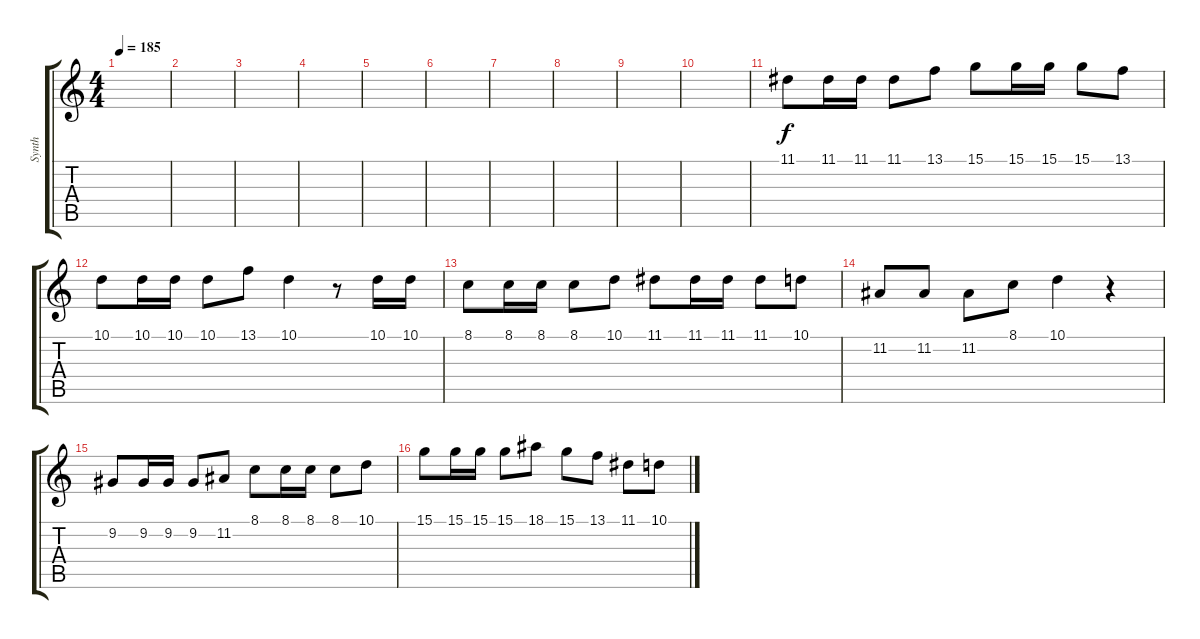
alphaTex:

\track ("Synth" "Synth") {instrument lead2sawtooth}
\staff {score tabs}
\tuning (E4 B3 G3 D3 A2 E2) {hide}
\ts (4 4)
\tempo 185
\clef g2
\ks c
|
|
|
|
|
|
|
|
|
|
11.1.8 11.1.16 11.1.16 11.1.8 13.1.8 15.1.8 15.1.16 15.1.16 15.1.8 13.1.8 |
10.1.8 10.1.16 10.1.16 10.1.8 13.1.8 10.1.4 r.8 10.1.16 10.1.16 |
8.1.8 8.1.16 8.1.16 8.1.8 10.1.8 11.1.8 11.1.16 11.1.16 11.1.8 10.1.8 |
11.2.8 11.2.8 11.2.8 8.1.8 10.1.4 r.4 |
9.2.8 9.2.16 9.2.16 9.2.8 11.2.8 8.1.8 8.1.16 8.1.16 8.1.8 10.1.8 |
15.1.8 15.1.16 15.1.16 15.1.8 18.1.8 15.1.8 13.1.8 11.1.8 10.1.8
